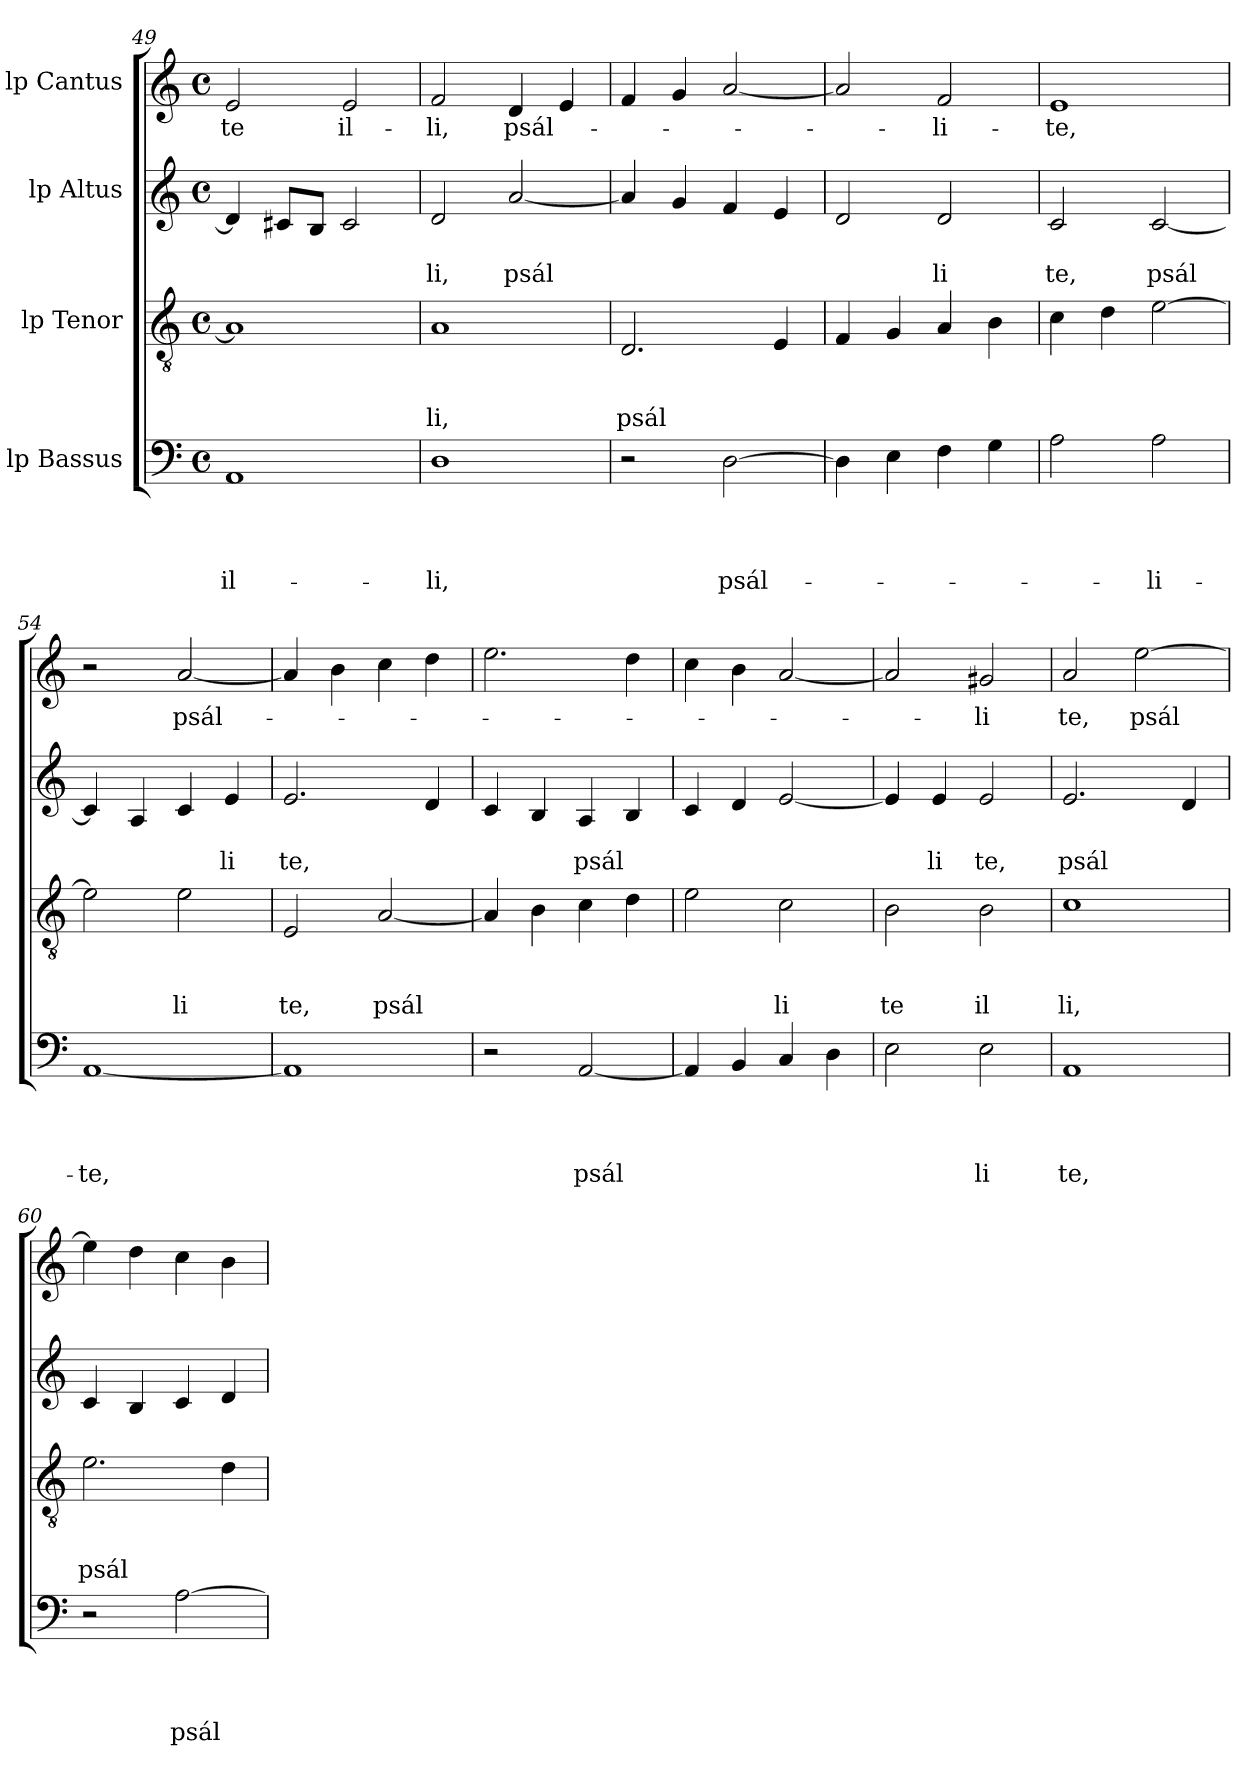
**kern	**text	**text	**text	**text	**kern	**text	**text	**text	**kern	**text	**text	**kern	**text
*part4	*part4	*part4	*part4	*part4	*part3	*part3	*part3	*part3	*part2	*part2	*part2	*part1	*part1
*staff4	*staff4	*staff4	*staff4	*staff4	*staff3	*staff3	*staff3	*staff3	*staff2	*staff2	*staff2	*staff1	*staff1
*I"lp Bassus	*	*	*	*	*I"lp Tenor	*	*	*	*I"lp Altus	*	*	*I"lp Cantus	*
*clefF4	*	*	*	*	*clefGv2	*	*	*	*clefG2	*	*	*clefG2	*
*k[]	*	*	*	*	*k[]	*	*	*	*k[]	*	*	*k[]	*
*C:	*	*	*	*	*C:	*	*	*	*C:	*	*	*C:	*
*M4/4	*	*	*	*	*M4/4	*	*	*	*M4/4	*	*	*M4/4	*
*met(c)	*	*	*	*	*met(c)	*	*	*	*met(c)	*	*	*met(c)	*
=49	=49	=49	=49	=49	=49	=49	=49	=49	=49	=49	=49	=49	=49
!	!	!	!	!LO:LY:b	!	!	!	!	!	!	!	!	!LO:LY:b
1AA	.	.	.	il-	1A]	.	.	.	4d/]	.	.	2e/	-te
.	.	.	.	.	.	.	.	.	8c#X/L	.	.	.	.
.	.	.	.	.	.	.	.	.	8B/J	.	.	.	.
!	!	!	!	!	!	!	!	!	!	!	!	!	!LO:LY:b
.	.	.	.	.	.	.	.	.	2c#/	.	.	2e/	il-
=50	=50	=50	=50	=50	=50	=50	=50	=50	=50	=50	=50	=50	=50
!	!	!	!	!LO:LY:b	!	!	!	!LO:LY:b	!	!	!LO:LY:b	!	!LO:LY:b
1D	.	.	.	-li,	1A	.	.	li,	2d/	.	li,	2f/	-li,
!	!	!	!	!	!	!	!	!	!	!	!LO:LY:b	!	!LO:LY:b
.	.	.	.	.	.	.	.	.	[<2a/	.	psál	4d/	psál-
.	.	.	.	.	.	.	.	.	.	.	.	4e/	.
=51	=51	=51	=51	=51	=51	=51	=51	=51	=51	=51	=51	=51	=51
!	!	!	!	!	!	!	!	!LO:LY:b	!	!	!	!	!
2r	.	.	.	.	2.D/	.	.	psál	4a/]	.	.	4f/	.
.	.	.	.	.	.	.	.	.	4g/	.	.	4g/	.
!	!	!	!	!LO:LY:b	!	!	!	!	!	!	!	!	!
[>2D\	.	.	.	psál-	.	.	.	.	4f/	.	.	[<2a/	.
.	.	.	.	.	4E/	.	.	.	4e/	.	.	.	.
=52	=52	=52	=52	=52	=52	=52	=52	=52	=52	=52	=52	=52	=52
4D\]	.	.	.	.	4F/	.	.	.	2d/	.	.	2a/]	.
4E\	.	.	.	.	4G/	.	.	.	.	.	.	.	.
!	!	!	!	!	!	!	!	!	!	!	!LO:LY:b	!	!LO:LY:b
4F\	.	.	.	.	4A/	.	.	.	2d/	.	li	2f/	-li-
4G\	.	.	.	.	4B\	.	.	.	.	.	.	.	.
=53	=53	=53	=53	=53	=53	=53	=53	=53	=53	=53	=53	=53	=53
!	!	!	!	!	!	!	!	!	!	!	!LO:LY:b	!	!LO:LY:b
2A\	.	.	.	.	4c\	.	.	.	2c/	.	te,	1e	-te,
.	.	.	.	.	4d\	.	.	.	.	.	.	.	.
!	!	!	!	!LO:LY:b	!	!	!	!	!	!	!LO:LY:b	!	!
2A\	.	.	.	-li-	[>2e\	.	.	.	[<2c/	.	psál	.	.
=54	=54	=54	=54	=54	=54	=54	=54	=54	=54	=54	=54	=54	=54
!	!	!	!	!LO:LY:b	!	!	!	!	!	!	!	!	!
[<1AA	.	.	.	-te,	2e\]	.	.	.	4c/]	.	.	2r	.
.	.	.	.	.	.	.	.	.	4A/	.	.	.	.
!	!	!	!	!	!	!	!	!LO:LY:b	!	!	!	!	!LO:LY:b
.	.	.	.	.	2e\	.	.	li	4c/	.	.	[<2a/	psál-
!	!	!	!	!	!	!	!	!	!	!	!LO:LY:b	!	!
.	.	.	.	.	.	.	.	.	4e/	.	li	.	.
=55	=55	=55	=55	=55	=55	=55	=55	=55	=55	=55	=55	=55	=55
!	!	!	!	!	!	!	!	!LO:LY:b	!	!	!LO:LY:b	!	!
1AA]	.	.	.	.	2E/	.	.	te,	2.e/	.	te,	4a/]	.
.	.	.	.	.	.	.	.	.	.	.	.	4b\	.
!	!	!	!	!	!	!	!	!LO:LY:b	!	!	!	!	!
.	.	.	.	.	[<2A/	.	.	psál	.	.	.	4cc\	.
.	.	.	.	.	.	.	.	.	4d/	.	.	4dd\	.
!!LO:LB:g=z
=56	=56	=56	=56	=56	=56	=56	=56	=56	=56	=56	=56	=56	=56
2r	.	.	.	.	4A/]	.	.	.	4c/	.	.	2.ee\	.
.	.	.	.	.	4B\	.	.	.	4B/	.	.	.	.
!	!	!	!	!LO:LY:b	!	!	!	!	!	!	!LO:LY:b	!	!
[<2AA/	.	.	.	psál	4c\	.	.	.	4A/	.	psál	.	.
.	.	.	.	.	4d\	.	.	.	4B/	.	.	4dd\	.
=57	=57	=57	=57	=57	=57	=57	=57	=57	=57	=57	=57	=57	=57
4AA/]	.	.	.	.	2e\	.	.	.	4c/	.	.	4cc\	.
4BB/	.	.	.	.	.	.	.	.	4d/	.	.	4b\	.
!	!	!	!	!	!	!	!	!LO:LY:b	!	!	!	!	!
4C/	.	.	.	.	2c\	.	.	li	[<2e/	.	.	[<2a/	.
4D\	.	.	.	.	.	.	.	.	.	.	.	.	.
=58	=58	=58	=58	=58	=58	=58	=58	=58	=58	=58	=58	=58	=58
!	!	!	!	!	!	!	!	!LO:LY:b	!	!	!	!	!
2E\	.	.	.	.	2B\	.	.	te	4e/]	.	.	2a/]	.
!	!	!	!	!	!	!	!	!	!	!	!LO:LY:b	!	!
.	.	.	.	.	.	.	.	.	4e/	.	li	.	.
!	!	!	!	!LO:LY:b	!	!	!	!LO:LY:b	!	!	!LO:LY:b	!	!LO:LY:b
2E\	.	.	.	li	2B\	.	.	il	2e/	.	te,	2g#X/	-li
=59	=59	=59	=59	=59	=59	=59	=59	=59	=59	=59	=59	=59	=59
!	!	!	!	!LO:LY:b	!	!	!	!LO:LY:b	!	!	!LO:LY:b	!	!LO:LY:b
1AA	.	.	.	te,	1c	.	.	li,	2.e/	.	psál	2a/	te,
!	!	!	!	!	!	!	!	!	!	!	!	!	!LO:LY:b
.	.	.	.	.	.	.	.	.	.	.	.	[>2ee\	psál
.	.	.	.	.	.	.	.	.	4d/	.	.	.	.
=60	=60	=60	=60	=60	=60	=60	=60	=60	=60	=60	=60	=60	=60
!	!	!	!	!	!	!	!	!LO:LY:b	!	!	!	!	!
2r	.	.	.	.	2.e\	.	.	psál	4c/	.	.	4ee\]	.
.	.	.	.	.	.	.	.	.	4B/	.	.	4dd\	.
!	!	!	!	!LO:LY:b	!	!	!	!	!	!	!	!	!
[>2A\	.	.	.	psál	.	.	.	.	4c/	.	.	4cc\	.
.	.	.	.	.	4d\	.	.	.	4d/	.	.	4b\	.
=	=	=	=	=	=	=	=	=	=	=	=	=	=
*-	*-	*-	*-	*-	*-	*-	*-	*-	*-	*-	*-	*-	*-
